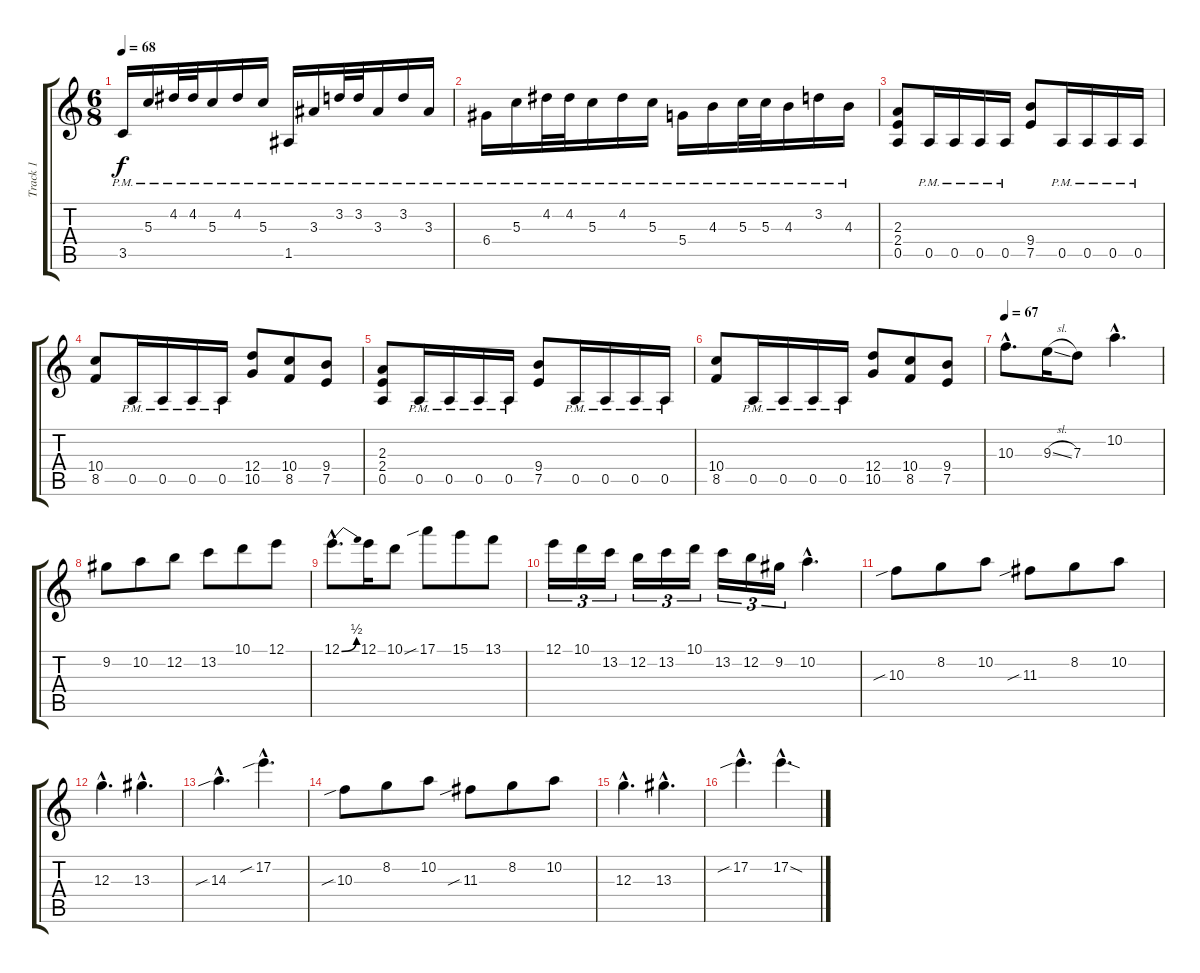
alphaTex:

\track ("Track 1" "Track 1") {instrument electricguitarclean}
\staff {score tabs}
\tuning (E4 B3 G3 D3 A2 E2) {hide}
\ts (6 8)
\tempo 68
\clef g2
\ks c
3.5{pm}.16{dy f} 5.3{pm}.16 4.2{pm}.32 4.2{pm}.32 5.3{pm}.16 4.2{pm}.16 5.3{pm}.16 1.5{pm}.16 3.3{pm}.16 3.2{pm}.32 3.2{pm}.32 3.3{pm}.16 3.2{pm}.16 3.3{pm}.16 |
6.4{pm}.16 5.3{pm}.16 4.2{pm}.32 4.2{pm}.32 5.3{pm}.16 4.2{pm}.16 5.3{pm}.16 5.4{pm}.16 4.3{pm}.16 5.3{pm}.32 5.3{pm}.32 4.3{pm}.16 3.2{pm}.16 4.3{pm}.16 |
(2.3 2.4 0.5).8{instrument overdrivenguitar} 0.5{pm}.16 0.5{pm}.16 0.5{pm}.16 0.5{pm}.16 (9.4 7.5).8 0.5{pm}.16 0.5{pm}.16 0.5{pm}.16 0.5{pm}.16 |
(10.4 8.5).8 0.5{pm}.16 0.5{pm}.16 0.5{pm}.16 0.5{pm}.16 (12.4 10.5).8 (10.4 8.5).8 (9.4 7.5).8 |
(2.3 2.4 0.5).8 0.5{pm}.16 0.5{pm}.16 0.5{pm}.16 0.5{pm}.16 (9.4 7.5).8 0.5{pm}.16 0.5{pm}.16 0.5{pm}.16 0.5{pm}.16 |
(10.4 8.5).8 0.5{pm}.16 0.5{pm}.16 0.5{pm}.16 0.5{pm}.16 (12.4 10.5).8 (10.4 8.5).8 (9.4 7.5).8 |
\tempo 67
10.3{hac}.8{d} 9.3{sl}.16 7.3.8 10.2{hac}.4{d} |
9.2.8 10.2.8 12.2.8 13.2.8 10.1.8 12.1.8 |
12.1{be (bend 0 0 60 2) hac}.8{d} 12.1.16 10.1.8 17.1{sib}.8 15.1.8 13.1.8 |
12.1.16{tu (3 2)} 10.1.16{tu (3 2)} 13.2.16{tu (3 2)} 12.2.16{tu (3 2)} 13.2.16{tu (3 2)} 10.1.16{tu (3 2)} 13.2.16{tu (3 2)} 12.2.16{tu (3 2)} 9.2.16{tu (3 2)} 10.2{hac}.4{d} |
10.3{sib}.8 8.2.8 10.2.8 11.3{sib}.8 8.2.8 10.2.8 |
12.3{hac}.4{d} 13.3{hac}.4{d} |
14.3{sib hac}.4{d} 17.2{sib hac}.4{d} |
10.3{sib}.8 8.2.8 10.2.8 11.3{sib}.8 8.2.8 10.2.8 |
12.3{hac}.4{d} 13.3{hac}.4{d} |
17.2{sib hac}.4{d} 17.2{sod hac}.4{d}
